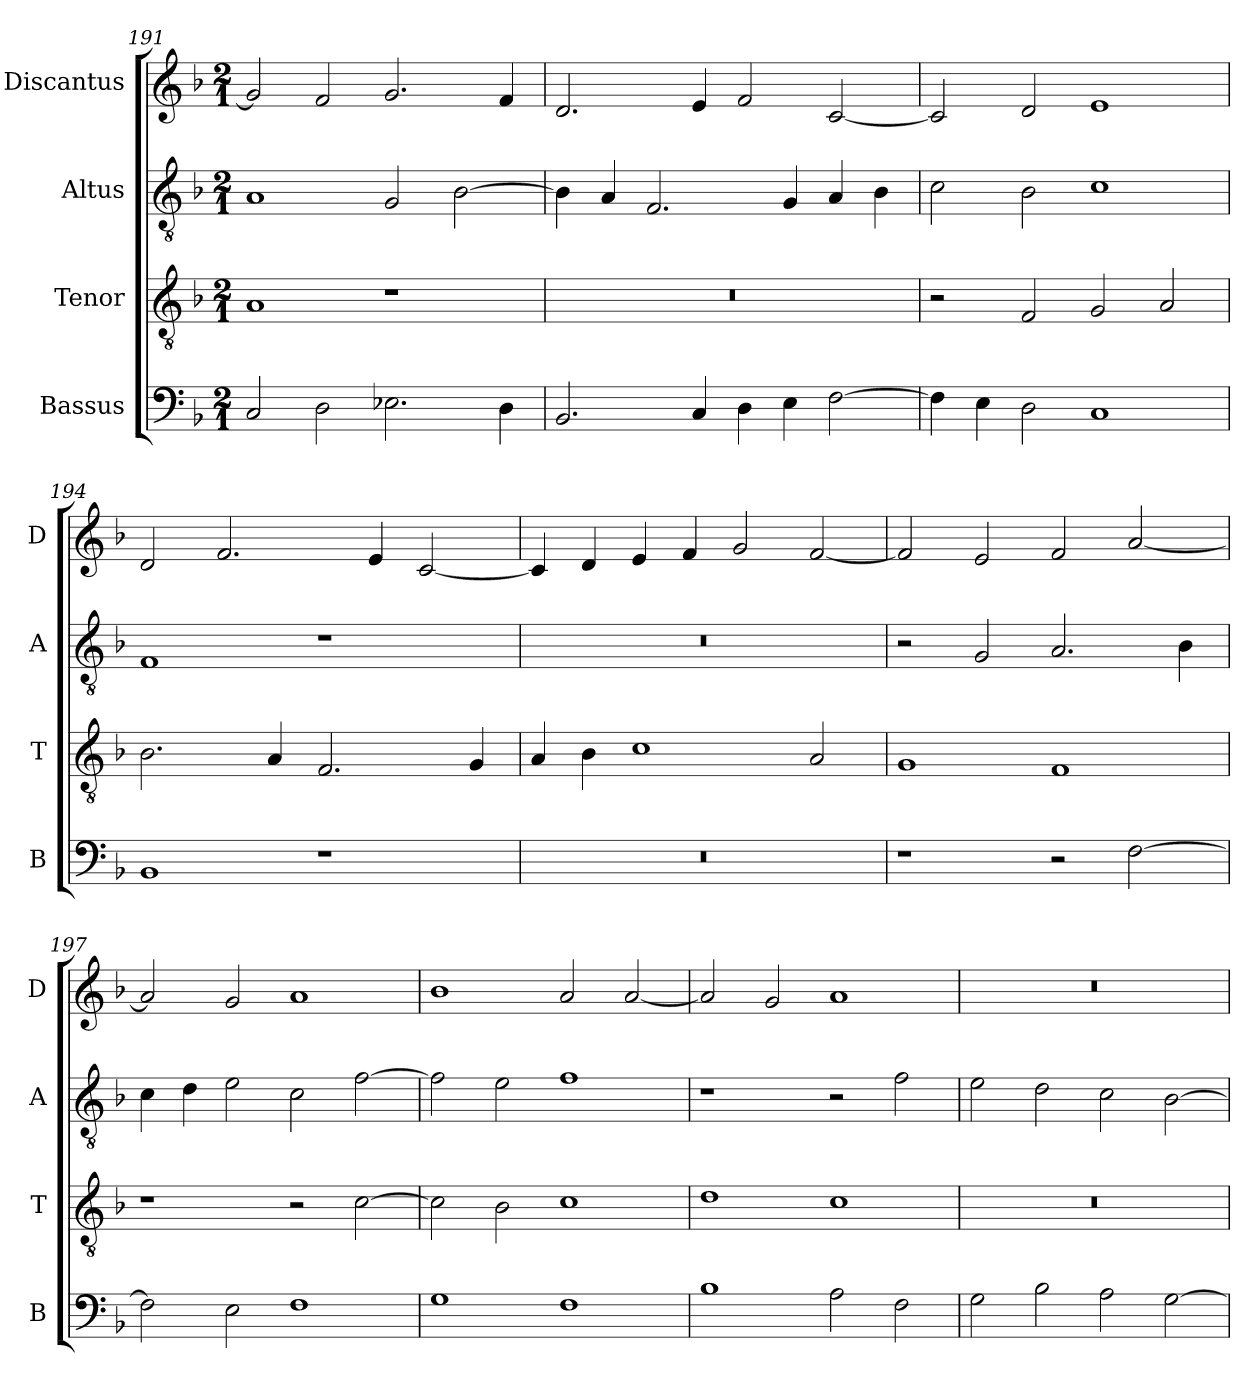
**kern	**kern	**kern	**kern
*part4	*part3	*part2	*part1
*staff4	*staff3	*staff2	*staff1
*I"Bassus	*I"Tenor	*I"Altus	*I"Discantus
*I'B	*I'T	*I'A	*I'D
*clefF4	*clefGv2	*clefGv2	*clefG2
*k[b-]	*k[b-]	*k[b-]	*k[b-]
*M2/1	*M2/1	*M2/1	*M2/1
=191	=191	=191	=191
2C/	1A	1A	2g/]
2D\	.	.	2f/
2.E-X\	1r	2G/	2.g/
.	.	[2B-\	.
4D\	.	.	4f/
=192	=192	=192	=192
2.BB-/	0r	4B-\]	2.d/
.	.	4A/	.
.	.	2.F/	.
4C/	.	.	4e/
4D\	.	.	2f/
4E\	.	4G/	.
[2F\	.	4A/	[2c/
.	.	4B-\	.
=193	=193	=193	=193
4F\]	2r	2c\	2c/]
4E\	.	.	.
2D\	2F/	2B-\	2d/
1C	2G/	1c	1e
.	2A/	.	.
=194	=194	=194	=194
1BB-	2.B-\	1F	2d/
.	.	.	2.f/
.	4A/	.	.
1r	2.F/	1r	.
.	.	.	4e/
.	.	.	[2c/
.	4G/	.	.
=195	=195	=195	=195
0r	4A/	0r	4c/]
.	4B-\	.	4d/
.	1c	.	4e/
.	.	.	4f/
.	.	.	2g/
.	2A/	.	[2f/
=196	=196	=196	=196
1r	1G	2r	2f/]
.	.	2G/	2e/
2r	1F	2.A/	2f/
[2F\	.	.	[2a/
.	.	4B-\	.
=197	=197	=197	=197
2F\]	1r	4c\	2a/]
.	.	4d\	.
2E\	.	2e\	2g/
1F	2r	2c\	1a
.	[2c\	[2f\	.
=198	=198	=198	=198
1G	2c\]	2f\]	1b-
.	2B-\	2e\	.
1F	1c	1f	2a/
.	.	.	[2a/
=199	=199	=199	=199
1B-	1d	1r	2a/]
.	.	.	2g/
2A\	1c	2r	1a
2F\	.	2f\	.
=200	=200	=200	=200
2G\	0r	2e\	0r
2B-\	.	2d\	.
2A\	.	2c\	.
[2G\	.	[2B-\	.
=	=	=	=
*-	*-	*-	*-
